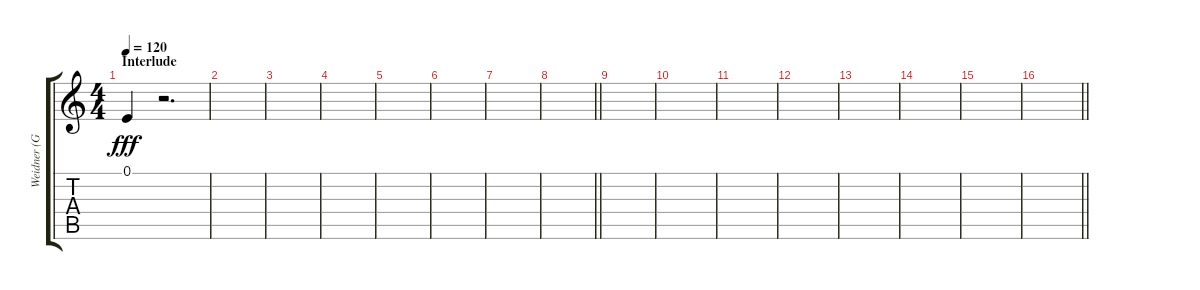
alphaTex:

\track ("Weidner (Gesang)" "Weidner (G") {instrument lead2sawtooth}
\staff {score tabs}
\tuning (E4 B3 G3 D3 A2 E2) {hide}
\ts (4 4)
\section ("" "Interlude")
\tempo 120
\clef g2
\ks c
0.1{t}.4{dy fff} r.2{d} |
|
|
|
|
|
|
\barLineRight lightlight
|
|
|
|
|
|
|
|
\barLineRight lightlight
